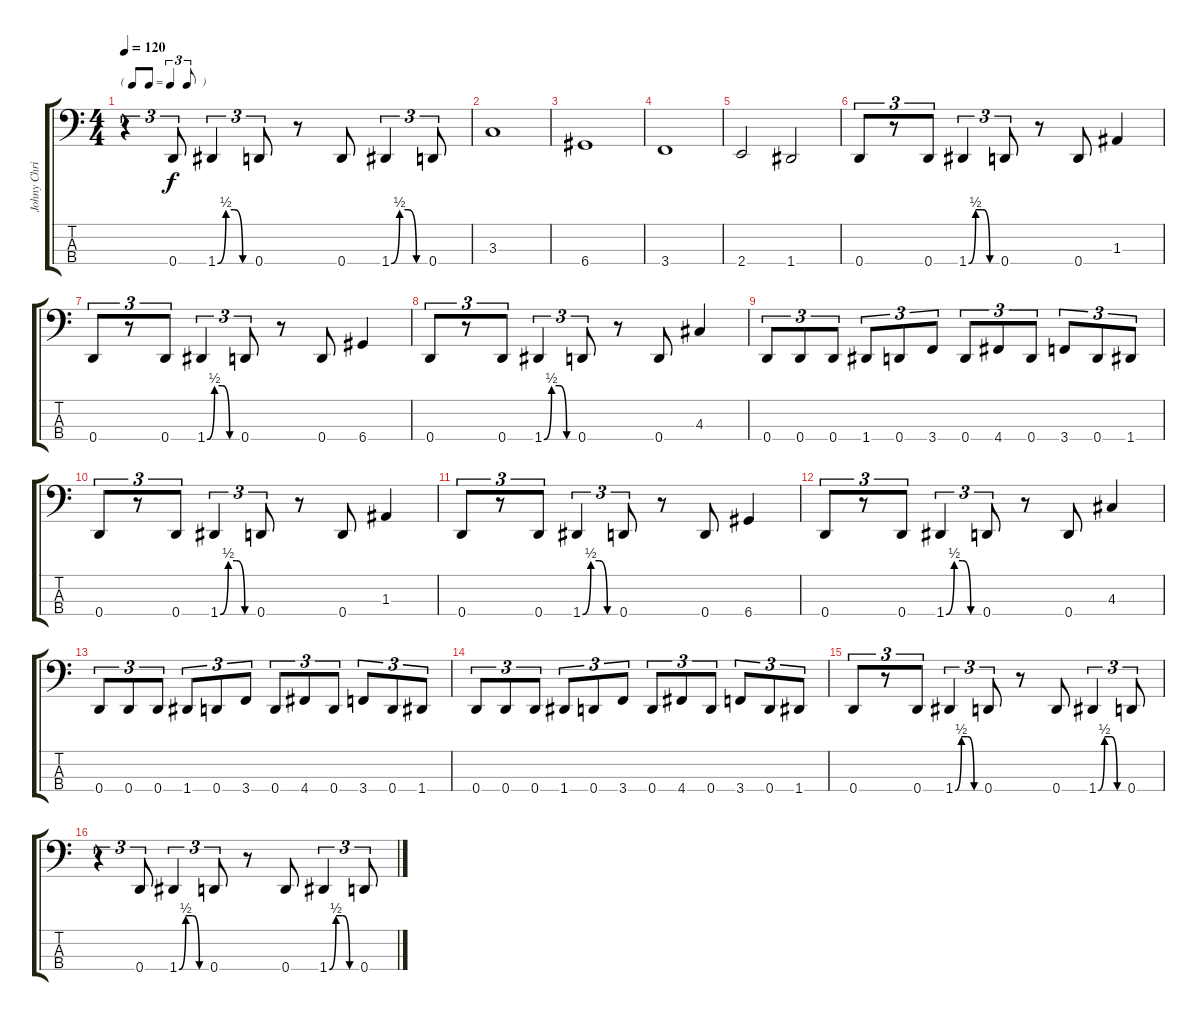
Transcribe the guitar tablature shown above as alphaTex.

\track ("Johny Christ" "Johny Chri") {instrument electricbasspick}
\staff {score tabs}
\tuning (G2 D2 A1 D1) {hide}
\ts (4 4)
\tf triplet8th
\tempo 120
\clef f4
\ks c
r.4{tu (3 2) dy f} 0.4.8{tu (3 2)} 1.4{be (custom 0 0 15 2 30 2 45 0 60 0)}.4{tu (3 2)} 0.4.8{tu (3 2)} r.8 0.4.8 1.4{be (custom 0 0 15 2 30 2 45 0 60 0)}.4{tu (3 2)} 0.4.8{tu (3 2)} |
3.3.1 |
6.4.1 |
3.4.1 |
2.4.2 1.4.2 |
0.4.8{tu (3 2)} r.8{tu (3 2)} 0.4.8{tu (3 2)} 1.4{be (custom 0 0 15 2 30 2 45 0 60 0)}.4{tu (3 2)} 0.4.8{tu (3 2)} r.8 0.4.8 1.3.4 |
0.4.8{tu (3 2)} r.8{tu (3 2)} 0.4.8{tu (3 2)} 1.4{be (custom 0 0 15 2 30 2 45 0 60 0)}.4{tu (3 2)} 0.4.8{tu (3 2)} r.8 0.4.8 6.4.4 |
0.4.8{tu (3 2)} r.8{tu (3 2)} 0.4.8{tu (3 2)} 1.4{be (custom 0 0 15 2 30 2 45 0 60 0)}.4{tu (3 2)} 0.4.8{tu (3 2)} r.8 0.4.8 4.3.4 |
0.4.8{tu (3 2)} 0.4.8{tu (3 2)} 0.4.8{tu (3 2)} 1.4.8{tu (3 2)} 0.4.8{tu (3 2)} 3.4.8{tu (3 2)} 0.4.8{tu (3 2)} 4.4.8{tu (3 2)} 0.4.8{tu (3 2)} 3.4.8{tu (3 2)} 0.4.8{tu (3 2)} 1.4.8{tu (3 2)} |
0.4.8{tu (3 2)} r.8{tu (3 2)} 0.4.8{tu (3 2)} 1.4{be (custom 0 0 15 2 30 2 45 0 60 0)}.4{tu (3 2)} 0.4.8{tu (3 2)} r.8 0.4.8 1.3.4 |
0.4.8{tu (3 2)} r.8{tu (3 2)} 0.4.8{tu (3 2)} 1.4{be (custom 0 0 15 2 30 2 45 0 60 0)}.4{tu (3 2)} 0.4.8{tu (3 2)} r.8 0.4.8 6.4.4 |
0.4.8{tu (3 2)} r.8{tu (3 2)} 0.4.8{tu (3 2)} 1.4{be (custom 0 0 15 2 30 2 45 0 60 0)}.4{tu (3 2)} 0.4.8{tu (3 2)} r.8 0.4.8 4.3.4 |
0.4.8{tu (3 2)} 0.4.8{tu (3 2)} 0.4.8{tu (3 2)} 1.4.8{tu (3 2)} 0.4.8{tu (3 2)} 3.4.8{tu (3 2)} 0.4.8{tu (3 2)} 4.4.8{tu (3 2)} 0.4.8{tu (3 2)} 3.4.8{tu (3 2)} 0.4.8{tu (3 2)} 1.4.8{tu (3 2)} |
0.4.8{tu (3 2)} 0.4.8{tu (3 2)} 0.4.8{tu (3 2)} 1.4.8{tu (3 2)} 0.4.8{tu (3 2)} 3.4.8{tu (3 2)} 0.4.8{tu (3 2)} 4.4.8{tu (3 2)} 0.4.8{tu (3 2)} 3.4.8{tu (3 2)} 0.4.8{tu (3 2)} 1.4.8{tu (3 2)} |
0.4.8{tu (3 2)} r.8{tu (3 2)} 0.4.8{tu (3 2)} 1.4{be (custom 0 0 15 2 30 2 45 0 60 0)}.4{tu (3 2)} 0.4.8{tu (3 2)} r.8 0.4.8 1.4{be (custom 0 0 15 2 30 2 45 0 60 0)}.4{tu (3 2)} 0.4.8{tu (3 2)} |
r.4{tu (3 2)} 0.4.8{tu (3 2)} 1.4{be (custom 0 0 15 2 30 2 45 0 60 0)}.4{tu (3 2)} 0.4.8{tu (3 2)} r.8 0.4.8 1.4{be (custom 0 0 15 2 30 2 45 0 60 0)}.4{tu (3 2)} 0.4.8{tu (3 2)}
